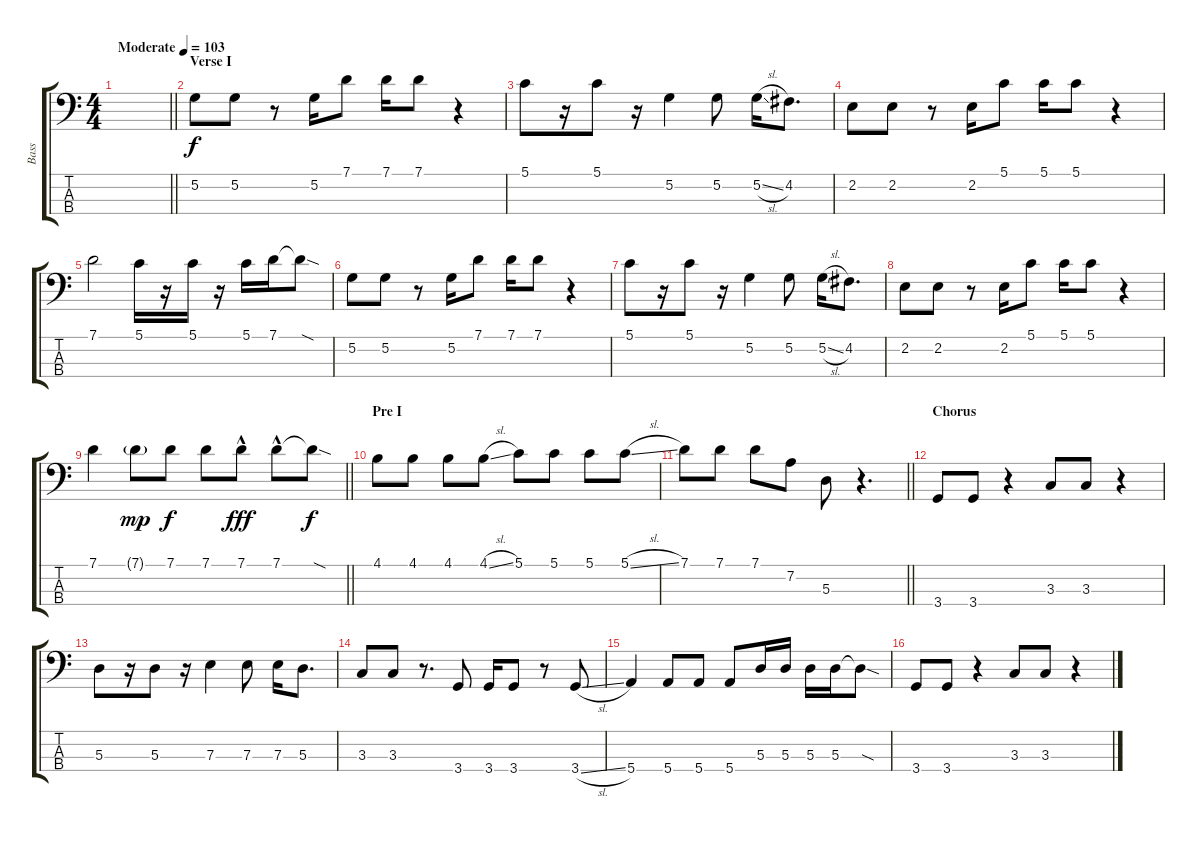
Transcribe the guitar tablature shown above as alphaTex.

\track ("Bass" "Bass") {instrument electricbasspick}
\staff {score tabs}
\tuning (G2 D2 A1 E1) {hide}
\ts (4 4)
\tempo (103 "Moderate")
\clef f4
\barLineRight lightlight
\ks c
|
\section ("" "Verse I")
5.2.8 5.2.8 r.8 5.2.16 7.1.8 7.1.16 7.1.8 r.4 |
5.1.8 r.16 5.1.8 r.16 5.2.4 5.2.8 5.2{sl}.16 4.2.8{d} |
2.2.8 2.2.8 r.8 2.2.16 5.1.8 5.1.16 5.1.8 r.4 |
7.1.2 5.1.16 r.16 5.1.16 r.16 5.1.16 7.1.16 7.1{sod t}.8 |
5.2.8 5.2.8 r.8 5.2.16 7.1.8 7.1.16 7.1.8 r.4 |
5.1.8 r.16 5.1.8 r.16 5.2.4 5.2.8 5.2{sl}.16 4.2.8{d} |
2.2.8 2.2.8 r.8 2.2.16 5.1.8 5.1.16 5.1.8 r.4 |
\barLineRight lightlight
7.1.4 7.1{g}.8{dy mp} 7.1.8{dy f} 7.1.8 7.1{hac}.8{dy fff} 7.1{hac}.8 7.1{sod t}.8{dy f} |
\section ("" "Pre I")
4.1.8 4.1.8 4.1.8 4.1{sl}.8 5.1.8 5.1.8 5.1.8 5.1{sl}.8 |
\barLineRight lightlight
7.1.8 7.1.8 7.1.8 7.2.8 5.3.8 r.4{d} |
\section ("" "Chorus")
3.4.8 3.4.8 r.4 3.3.8 3.3.8 r.4 |
5.3.8 r.16 5.3.8 r.16 7.3.4 7.3.8 7.3.16 5.3.8{d} |
3.3.8 3.3.8 r.8{d} 3.4.8 3.4.16 3.4.8 r.8 3.4{sl}.8 |
5.4.4 5.4.8 5.4.8 5.4.8 5.3.16 5.3.16 5.3.16 5.3.16 5.3{sod t}.8 |
3.4.8 3.4.8 r.4 3.3.8 3.3.8 r.4
